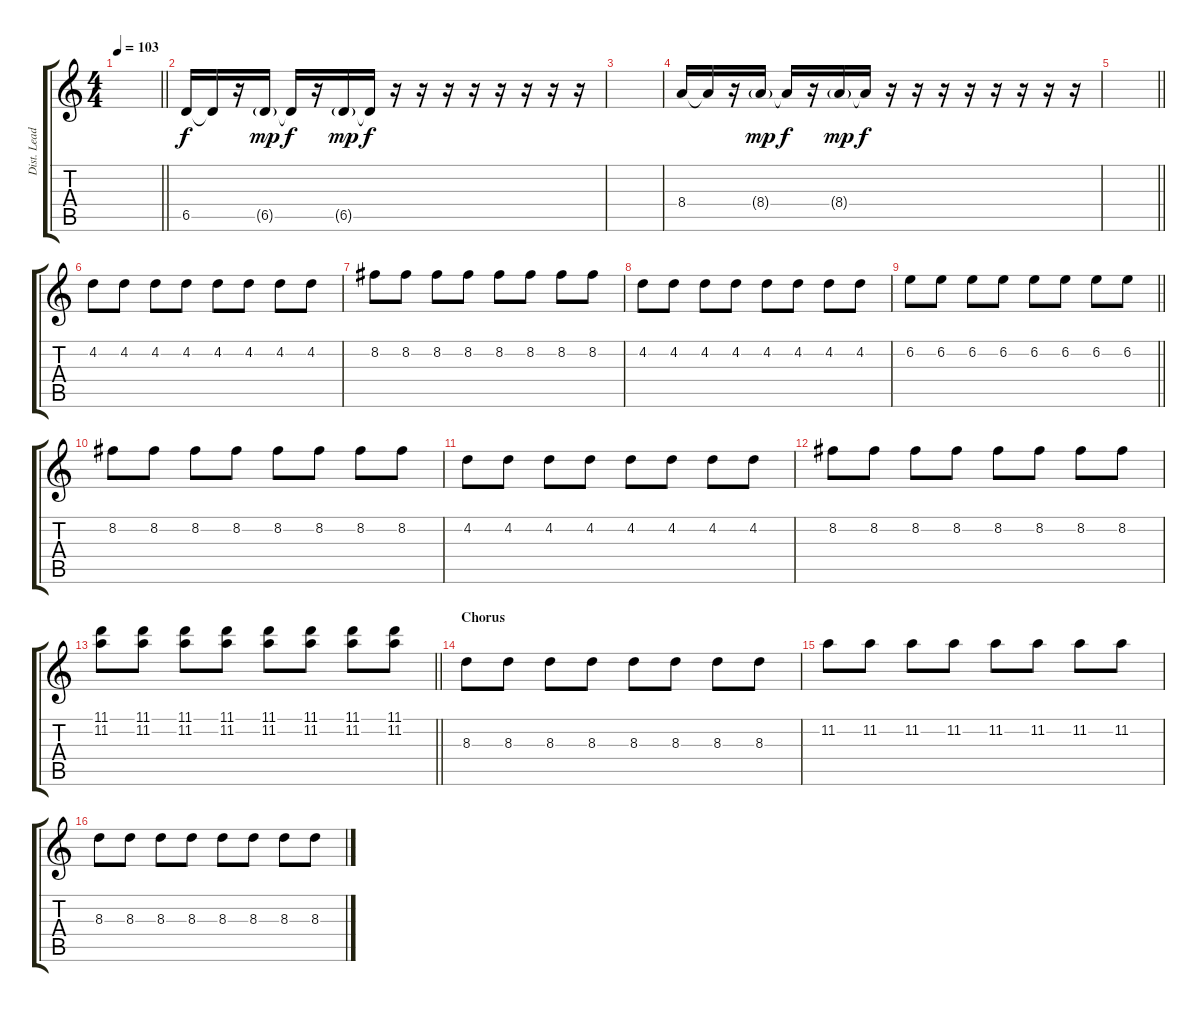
\track ("Dist. Lead Guitar" "Dist. Lead") {instrument distortionguitar}
\staff {score tabs}
\tuning (Eb4 Bb3 Gb3 Db3 Ab2 Db2) {hide}
\ts (4 4)
\tempo 103
\clef g2
\barLineRight lightlight
\ks c
|
6.5.16 6.5{t}.16 r.16 6.5{g}.16{dy mp} 6.5{t}.16{dy f} r.16 6.5{g}.16{dy mp} 6.5{t}.16{dy f} r.16 r.16 r.16 r.16 r.16 r.16 r.16 r.16 |
|
8.4.16 8.4{t}.16 r.16 8.4{g}.16{dy mp} 8.4{t}.16{dy f} r.16 8.4{g}.16{dy mp} 8.4{t}.16{dy f} r.16 r.16 r.16 r.16 r.16 r.16 r.16 r.16 |
\barLineRight lightlight
|
4.2.8{volume 9} 4.2.8 4.2.8 4.2.8 4.2.8 4.2.8 4.2.8 4.2.8 |
8.2.8 8.2.8 8.2.8 8.2.8 8.2.8 8.2.8 8.2.8 8.2.8 |
4.2.8 4.2.8 4.2.8 4.2.8 4.2.8 4.2.8 4.2.8 4.2.8 |
\barLineRight lightlight
6.2.8 6.2.8 6.2.8 6.2.8 6.2.8 6.2.8 6.2.8 6.2.8 |
8.2.8 8.2.8 8.2.8 8.2.8 8.2.8 8.2.8 8.2.8 8.2.8 |
4.2.8 4.2.8 4.2.8 4.2.8 4.2.8 4.2.8 4.2.8 4.2.8 |
8.2.8 8.2.8 8.2.8 8.2.8 8.2.8 8.2.8 8.2.8 8.2.8 |
\barLineRight lightlight
(11.1 11.2).8 (11.1 11.2).8 (11.1 11.2).8 (11.1 11.2).8 (11.1 11.2).8 (11.1 11.2).8 (11.1 11.2).8 (11.1 11.2).8 |
\section ("" "Chorus")
8.3.8 8.3.8 8.3.8 8.3.8 8.3.8 8.3.8 8.3.8 8.3.8 |
11.2.8 11.2.8 11.2.8 11.2.8 11.2.8 11.2.8 11.2.8 11.2.8 |
8.3.8 8.3.8 8.3.8 8.3.8 8.3.8 8.3.8 8.3.8 8.3.8
